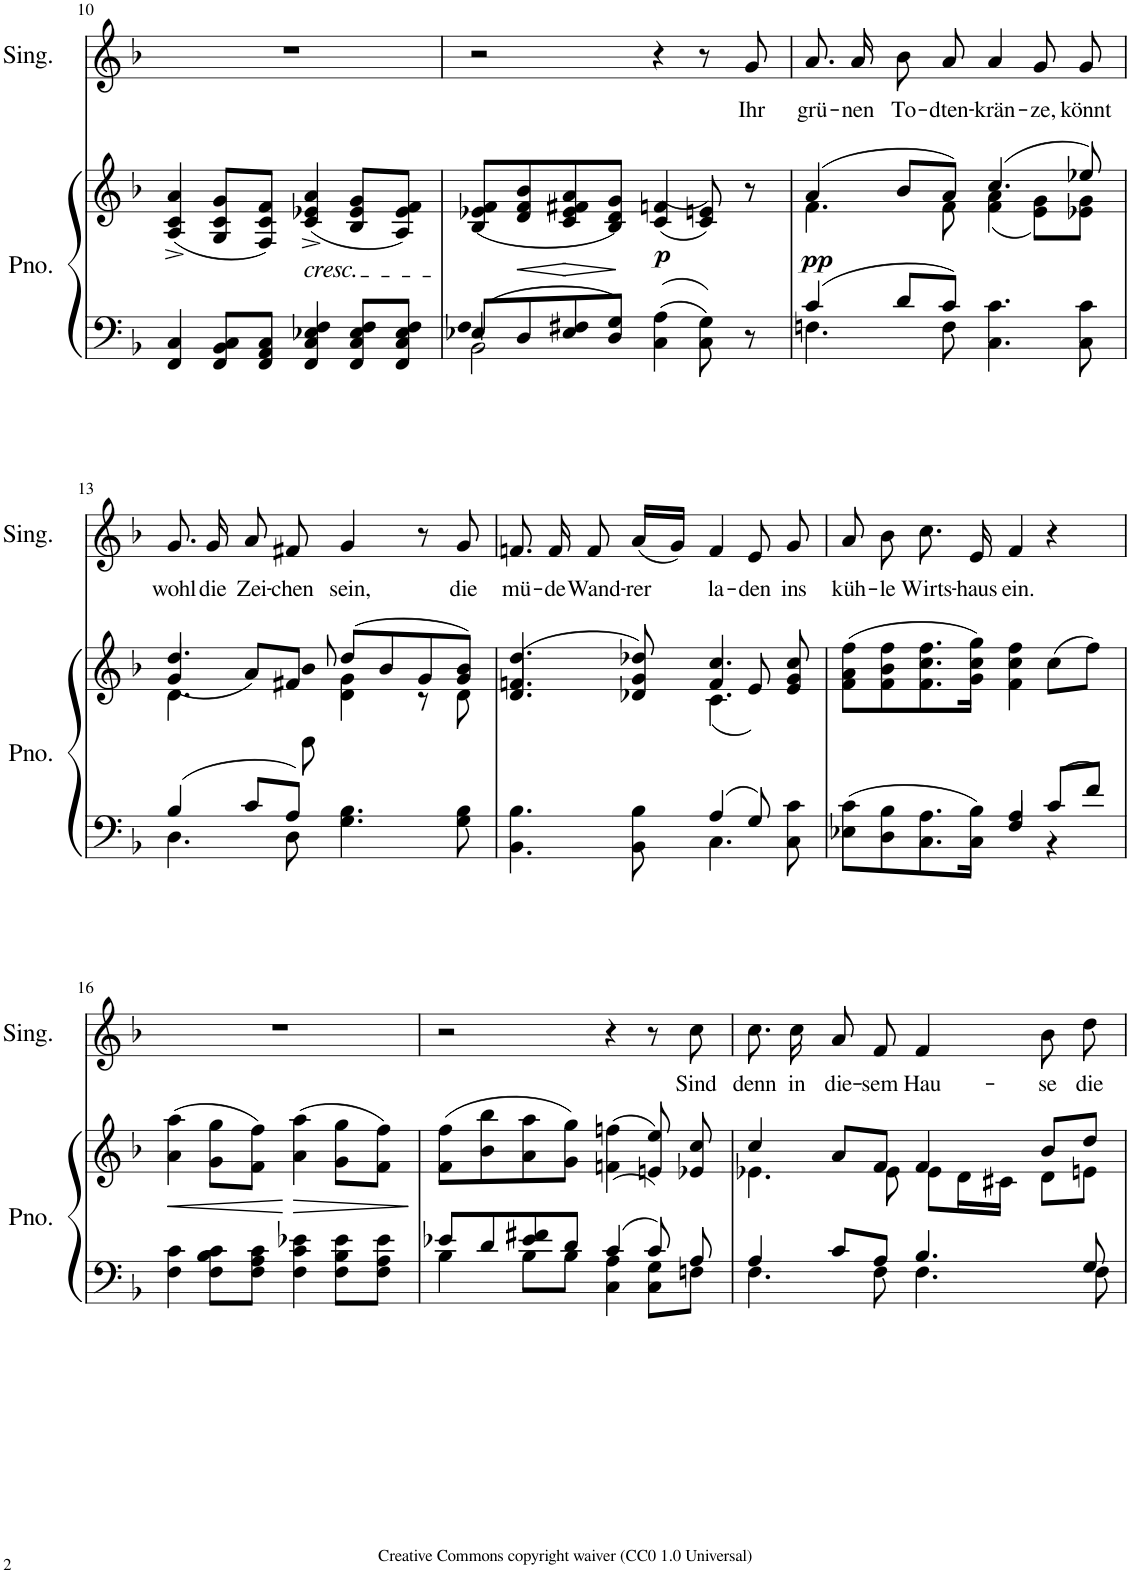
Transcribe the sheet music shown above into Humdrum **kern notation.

**kern	**kern	**dynam	**kern	**text
*part2	*part2	*part2	*part1	*part1
*staff3	*staff2	*staff2/3	*staff1	*staff1
*I"Pianoforte	*	*	*I"Singstimme	*
*I'Pno.	*	*	*I'Sing.	*
!!LO:PB:g=z
*clefF4	*clefG2	*	*clefG2	*
*k[b-]	*k[b-]	*	*k[b-]	*
*M4/4	*M4/4	*	*M4/4	*
*met(c)	*met(c)	*	*met(c)	*
=10	=10	=10	=10	=10
4FF/ 4C/	(4A/^ 4c/^ 4a/^	.	1r	.
8FF/ 8BB-/ 8C/L	8G/ 8c/ 8g/L	.	.	.
8FF/ 8AA/ 8C/J	8F/ 8c/ 8f/J)	.	.	.
!	!LO:TX:b:i:t=cresc.	!	!	!
4FF/ 4C/ 4E-X/ 4F/	(4c/^ 4e-X/^ 4a/^	.	.	.
8FF/ 8C/ 8E-/ 8F/L	8B-/ 8e-/ 8g/L	.	.	.
8FF/ 8C/ 8E-/ 8F/J	8A/ 8e-/ 8f/J)	.	.	.
=11	=11	=11	=11	=11
*^	*	*	*	*
*	*^	*	*	*	*
8E-X/L	2BB-\	4F/	(8B-/ 8e-X/ 8f/L	.	2r	.
!	!	!	!	!LO:HP:b	!	!
8D/	.	.	8d/ 8f/ 8b-/	<	.	.
!	!	!	!	!LO:HP:n=1:b	!	!
8E-/ 8F#X/	.	4ryy	8c/ 8e-/ 8f#X/ 8a/	[ >	.	.
8D/ 8G/J	.	.	8B-/ 8d/ 8g/J)	]	.	.
!	!	!	!	!LO:DY:b	!	!
4C\ 4A\	2ryy	2ryy	((4c/ 4fn/	p	4r	.
8C\ 8G\	.	.	8c/ 8en/))	.	8r	.
!	!	!	!	!	!	!LO:LY:b
8r	.	.	8r	.	8g/	Ihr
*	*v	*v	*	*	*	*
=12	=12	=12	=12	=12	=12
*	*	*^	*	*	*
!	!	!	!	!LO:DY:b	!	!LO:LY:b
4c/	4.Fn\	(4a/	4.f\	pp	8.a/	grü-
!	!	!	!	!	!	!LO:LY:b
.	.	.	.	.	16a/	-nen
!	!	!	!	!	!	!LO:LY:b
8d/L	.	8b-/L	.	.	8b-\	To-
!	!	!	!	!	!	!LO:LY:b
8c/J	8F\	8a/J)	8f\	.	8a/	-dten-
!	!	!	!	!	!	!LO:LY:b
4.c\	4.C\	(4.cc/	(4f\ 4a\	.	4a/	-krän-
!	!	!	!	!	!	!LO:LY:b
.	.	.	8e\ 8g\L)	.	8g/	-ze,
!	!	!	!	!	!	!LO:LY:b
8c\	8C\	8ee-X/)	8e-X\ 8g\J	.	8g/	könnt
!!LO:LB:g=z
=13	=13	=13	=13	=13	=13	=13
*	*	*	*^	*	*	*
!	!	!	!	!	!	!	!LO:LY:b
4B-/	4.D\	4.dd/	(4g/	4.d\	.	8.g/	wohl
!	!	!	!	!	!	!	!LO:LY:b
.	.	.	.	.	.	16g/	die
!	!	!	!	!	!	!	!LO:LY:b
8c/L	.	.	8a/L)	.	.	8a/	Zei-
!	!	!	!	!	!	!	!LO:LY:b
8A/J	8D\	8dd/	8f#X/J	8d\	.	8f#X/	-chen
!	!	!	!	!	!	!	!LO:LY:b
4.G\ 4.B-\	2ryy	(8dd/L	4d\ 4g\	2ryy	.	4g/	sein,
.	.	8b-/	.	.	.	.	.
.	.	8g/	8r	.	.	8r	.
!	!	!	!	!	!	!	!LO:LY:b
8G\ 8B-\	.	8g/ 8b-/J)	8d\	.	.	8g/	die
=14	=14	=14	=14	=14	=14	=14	=14
!	!	!	!	!	!	!	!LO:LY:b
4.B-\	4.BB-\	(4.dd/	4.fn/	4.d/	.	8.fn/	mü-
!	!	!	!	!	!	!	!LO:LY:b
.	.	.	.	.	.	16f/	-de
!	!	!	!	!	!	!	!LO:LY:b
.	.	.	.	.	.	8f/	Wand-
!	!	!	!	!	!	!	!LO:LY:b
8BB-\ 8B-\	8ryy	8d-X/ 8g/ 8dd-X/)	8ryy	8ryy	.	(16a/LL	-rer
.	.	.	.	.	.	16g/JJ)	.
!	!	!	!	!	!	!	!LO:LY:b
4A/	4.C\	4.cc/	(4f/	4.c\	.	4f/	la-
!	!	!	!	!	!	!	!LO:LY:b
8G/	.	.	8e/)	.	.	8e/	-den
!	!	!	!	!	!	!	!LO:LY:b
8C\ 8c\	8ryy	8e/ 8g/ 8cc/	8ryy	8ryy	.	8g/	ins
=15	=15	=15	=15	=15	=15	=15	=15
!	!	!	!	!	!	!	!LO:LY:b
*	*	*v	*v	*v	*	*	*
8c\L	8E-X\L	(8f\ 8a\ 8ff\L	.	8a/	küh-
!	!	!	!	!	!LO:LY:b
8B-\	8D\	8f\ 8b-\ 8ff\	.	8b-\	-le
!	!	!	!	!	!LO:LY:b
8.A\	8.C\	8.f\ 8.cc\ 8.ff\	.	8.cc\	Wirts-
!	!	!	!	!	!LO:LY:b
16B-\Jk	16C\Jk	16g\ 16cc\ 16gg\Jk)	.	16e/	-haus
!	!	!	!	!	!LO:LY:b
4A/	4F/	4f\ 4cc\ 4ff\	.	4f/	ein.
8c/L	4r	(8cc\L	.	4r	.
8f/J	.	8ff\J)	.	.	.
*v	*v	*	*	*	*
!!LO:LB:g=z
=16	=16	=16	=16	=16
!	!	!LO:HP:b	!	!
4F\ 4c\	(4a\ 4aa\	<	1r	.
8F\ 8B-\ 8c\L	8g\ 8gg\L	.	.	.
8F\ 8A\ 8c\J	8f\ 8ff\J)	.	.	.
!	!	!LO:HP:n=1:b	!	!
4F\ 4c\ 4e-X\	(4a\ 4aa\	[ >	.	.
8F\ 8B-\ 8e-\L	8g\ 8gg\L	.	.	.
8F\ 8A\ 8e-\J	8f\ 8ff\J)	.	.	.
.	.	]	.	.
=17	=17	=17	=17	=17
*^	*	*	*	*
8e-X/L	4B-\	(8f\ 8ff\L	.	2r	.
8d/	.	8b-\ 8bb-\	.	.	.
8e-/ 8f#X/	8B-\L	8a\ 8aa\	.	.	.
8d/J	8B-\J	8g\ 8gg\J)	.	.	.
4c/	4C\ 4A\	((4fn\ 4ffn\	.	4r	.
8c/	8C\ 8G\L	8en/ 8ee/))	.	8r	.
!	!	!	!	!	!LO:LY:b
8A/	8Fn\J	8e-X/ 8cc/	.	8cc\	Sind
=18	=18	=18	=18	=18	=18
*	*	*^	*	*	*
!	!	!	!	!	!	!LO:LY:b
4A/	4.F\	4cc/	4.e-X\	.	8.cc\	denn
!	!	!	!	!	!	!LO:LY:b
.	.	.	.	.	16cc\	in
!	!	!	!	!	!	!LO:LY:b
8c/L	.	8a/L	.	.	8a/	die-
!	!	!	!	!	!	!LO:LY:b
8A/J	8F\	8f/J	8e-\	.	8f/	-sem
!	!	!	!	!	!	!LO:LY:b
4.B-/	4.F\	4f/	8e-\L	.	4f/	Hau-
.	.	.	16d\L	.	.	.
.	.	.	16c#X\JJ	.	.	.
!	!	!	!	!	!	!LO:LY:b
.	.	8b-/L	8d\L	.	8b-\	se
!	!	!	!	!	!	!LO:LY:b
8G/	8F\	8dd/J	8en\J	.	8dd\	die
*v	*v	*	*	*	*	*
*	*v	*v	*	*	*
=	=	=	=	=
*-	*-	*-	*-	*-
